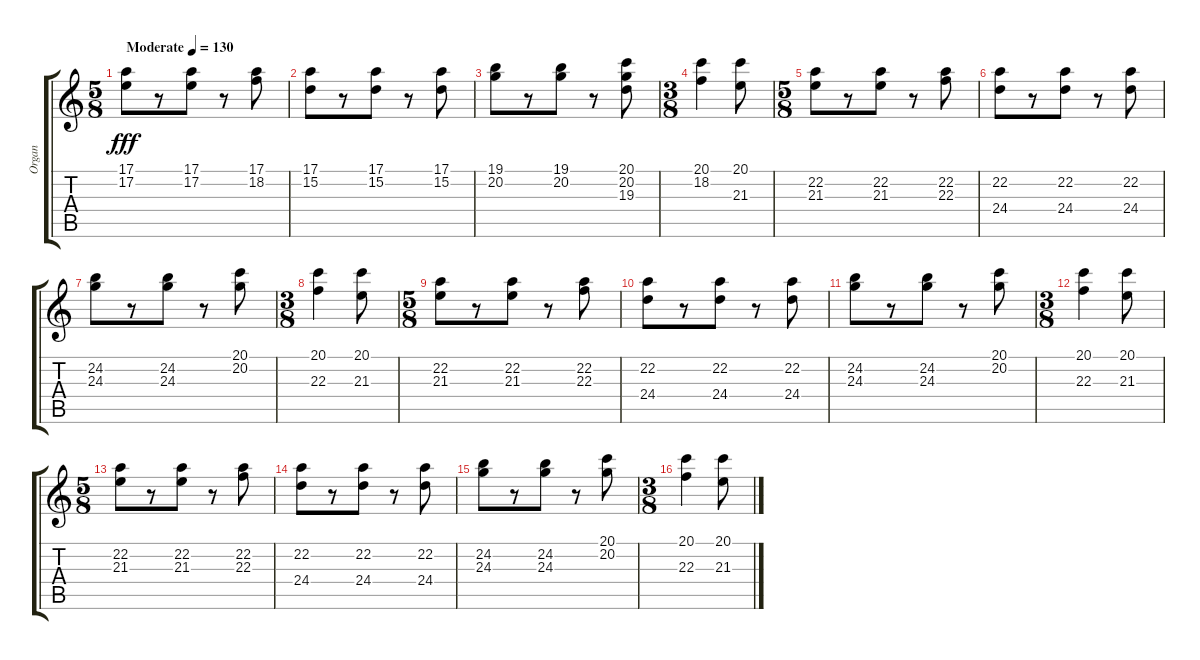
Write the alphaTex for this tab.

\track ("Organ" "Organ") {instrument rockorgan}
\staff {score tabs}
\tuning (E4 B3 G3 D3 A2 E2) {hide}
\ts (5 8)
\tempo (130 "Moderate")
\clef g2
\ks c
(17.1 17.2).8{dy fff instrument rockorgan} r.8 (17.1 17.2).8 r.8 (17.1 18.2).8 |
(17.1 15.2).8 r.8 (17.1 15.2).8 r.8 (17.1 15.2).8 |
(19.1 20.2).8 r.8 (19.1 20.2).8 r.8 (20.1 20.2 19.3).8 |
\ts (3 8)
(20.1 18.2).4 (20.1 21.3).8 |
\ts (5 8)
(22.2 21.3).8 r.8 (22.2 21.3).8 r.8 (22.2 22.3).8 |
(22.2 24.4).8 r.8 (22.2 24.4).8 r.8 (22.2 24.4).8 |
(24.2 24.3).8 r.8 (24.2 24.3).8 r.8 (20.1 20.2).8 |
\ts (3 8)
(20.1 22.3).4 (20.1 21.3).8 |
\ts (5 8)
(22.2 21.3).8 r.8 (22.2 21.3).8 r.8 (22.2 22.3).8 |
(22.2 24.4).8 r.8 (22.2 24.4).8 r.8 (22.2 24.4).8 |
(24.2 24.3).8 r.8 (24.2 24.3).8 r.8 (20.1 20.2).8 |
\ts (3 8)
(20.1 22.3).4 (20.1 21.3).8 |
\ts (5 8)
(22.2 21.3).8 r.8 (22.2 21.3).8 r.8 (22.2 22.3).8 |
(22.2 24.4).8 r.8 (22.2 24.4).8 r.8 (22.2 24.4).8 |
(24.2 24.3).8 r.8 (24.2 24.3).8 r.8 (20.1 20.2).8 |
\ts (3 8)
(20.1 22.3).4 (20.1 21.3).8
